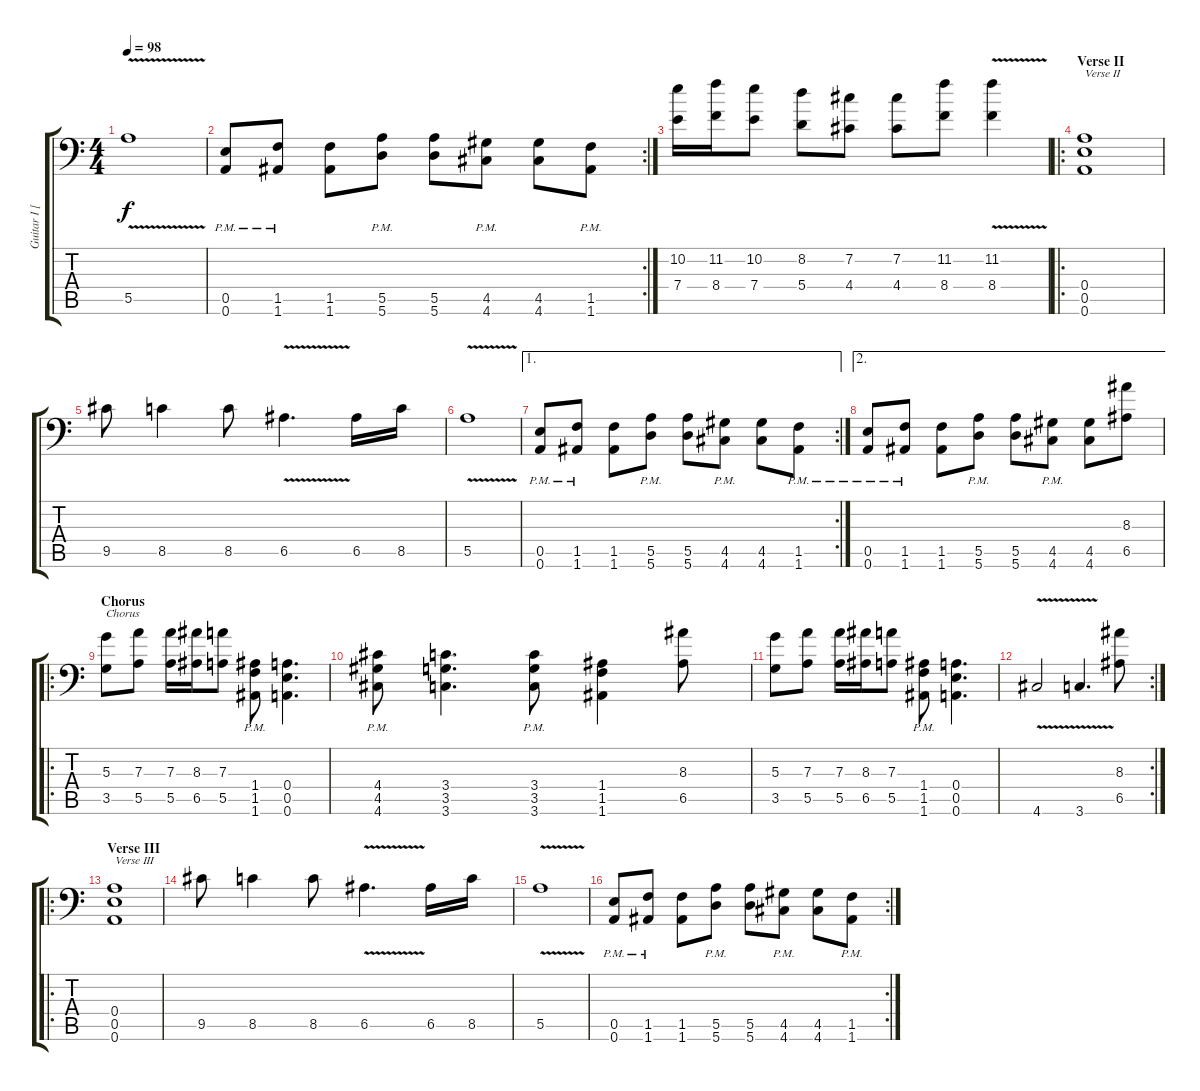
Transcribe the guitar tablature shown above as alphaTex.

\track ("Guitar I [Karl Sanders]" "Guitar I [") {instrument distortionguitar}
\staff {score tabs}
\tuning (B3 Gb3 D3 A2 E2 A1) {hide}
\ts (4 4)
\tempo 98
\clef f4
\ks c
5.5{v}.1{dy f} |
\rc 2
(0.5{pm} 0.6{pm}).8 (1.5{pm} 1.6{pm}).8 (1.5 1.6).8 (5.5{pm} 5.6{pm}).8 (5.5 5.6).8 (4.5{pm} 4.6{pm}).8 (4.5 4.6).8 (1.5{pm} 1.6{pm}).8 |
(10.2 7.4).16 (11.2 8.4).16 (10.2 7.4).8 (8.2 5.4).8 (7.2 4.4).8 (7.2 4.4).8 (11.2 8.4).8 (11.2{v} 8.4{v}).4 |
\ro
\section ("" "Verse II")
(0.4 0.5 0.6).1{txt "Verse II"} |
9.5.8 8.5.4 8.5.8 6.5{v}.4{d} 6.5.16 8.5.16 |
5.5{v}.1 |
\ae 1
\rc 2
(0.5{pm} 0.6{pm}).8 (1.5{pm} 1.6{pm}).8 (1.5 1.6).8 (5.5{pm} 5.6{pm}).8 (5.5 5.6).8 (4.5{pm} 4.6{pm}).8 (4.5 4.6).8 (1.5{pm} 1.6{pm}).8 |
\ae 2
(0.5{pm} 0.6{pm}).8 (1.5{pm} 1.6{pm}).8 (1.5 1.6).8 (5.5{pm} 5.6{pm}).8 (5.5 5.6).8 (4.5{pm} 4.6{pm}).8 (4.5 4.6).8 (8.3 6.5).8 |
\ro
\section ("" "Chorus")
(5.3 3.5).8{txt "Chorus"} (7.3 5.5).8 (7.3 5.5).16 (8.3 6.5).16 (7.3 5.5).8 (1.4{pm} 1.5{pm} 1.6{pm}).8 (0.4 0.5 0.6).4{d} |
(4.4{pm} 4.5{pm} 4.6{pm}).8 (3.4 3.5 3.6).4{d} (3.4{pm} 3.5{pm} 3.6{pm}).8 (1.4 1.5 1.6).4 (8.3 6.5).8 |
(5.3 3.5).8 (7.3 5.5).8 (7.3 5.5).16 (8.3 6.5).16 (7.3 5.5).8 (1.4{pm} 1.5{pm} 1.6{pm}).8 (0.4 0.5 0.6).4{d} |
\rc 2
4.6{v}.2 3.6{v}.4{d} (8.3 6.5).8 |
\ro
\section ("" "Verse III")
(0.4 0.5 0.6).1{txt "Verse III"} |
9.5.8 8.5.4 8.5.8 6.5{v}.4{d} 6.5.16 8.5.16 |
5.5{v}.1 |
\rc 2
(0.5{pm} 0.6{pm}).8 (1.5{pm} 1.6{pm}).8 (1.5 1.6).8 (5.5{pm} 5.6{pm}).8 (5.5 5.6).8 (4.5{pm} 4.6{pm}).8 (4.5 4.6).8 (1.5{pm} 1.6{pm}).8
